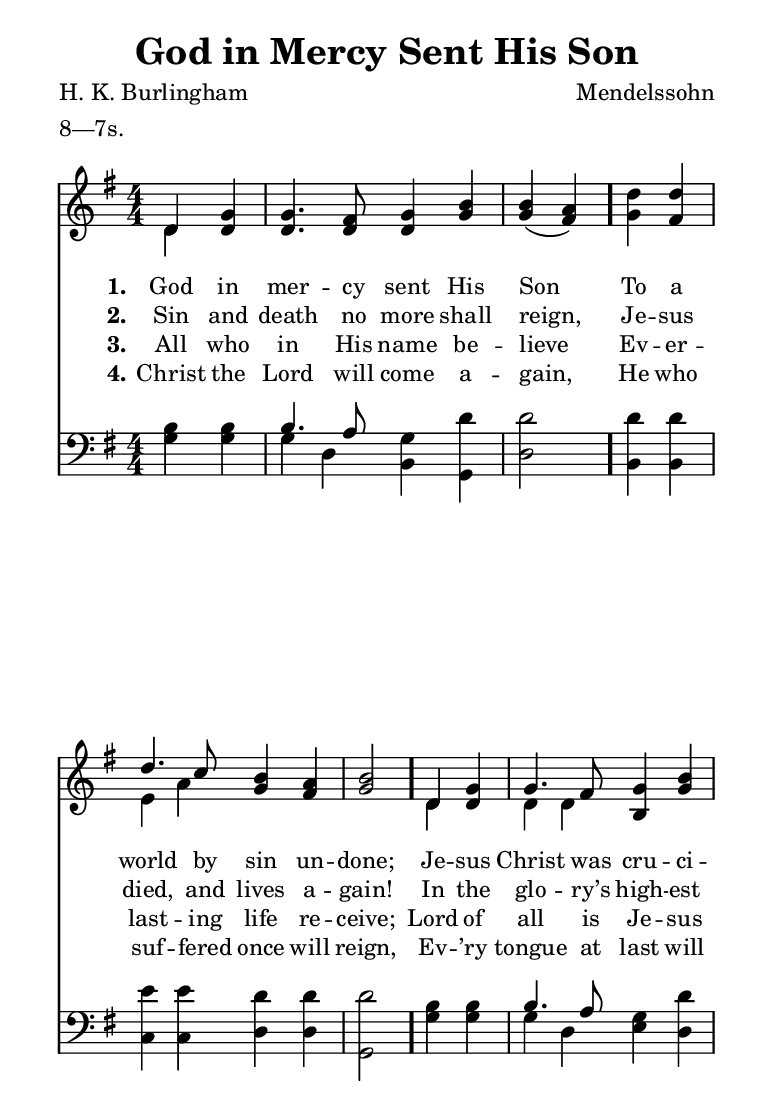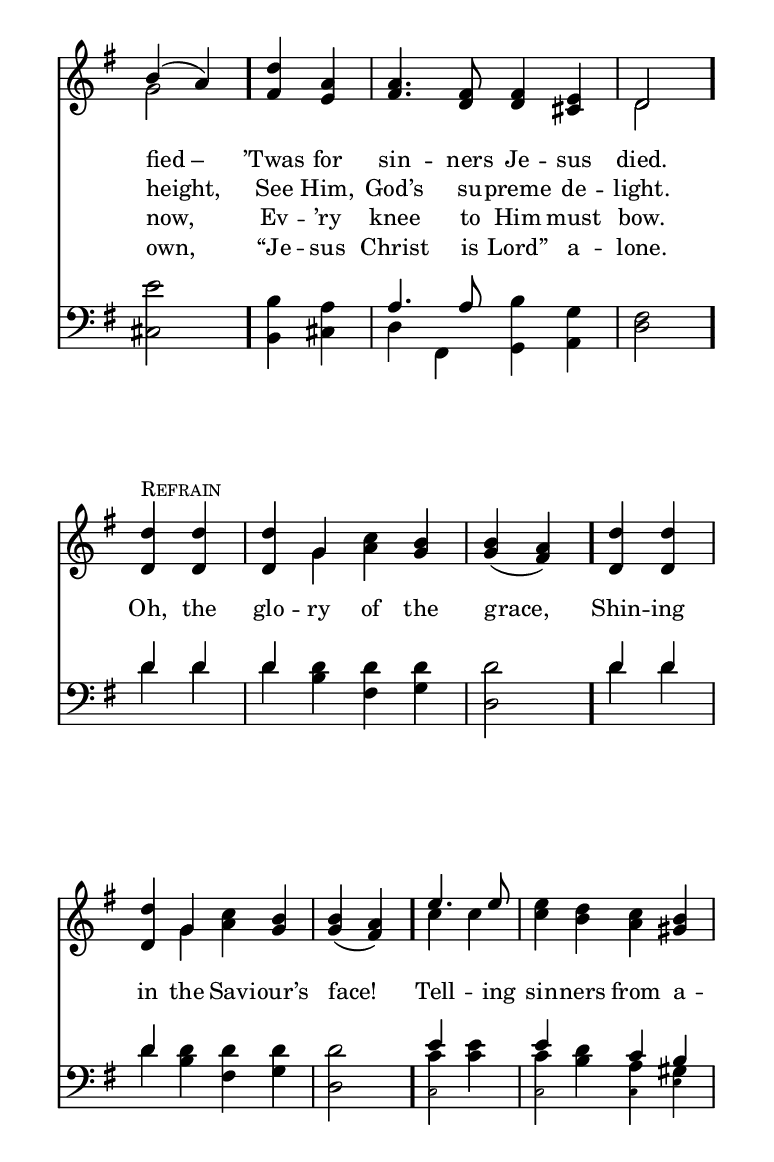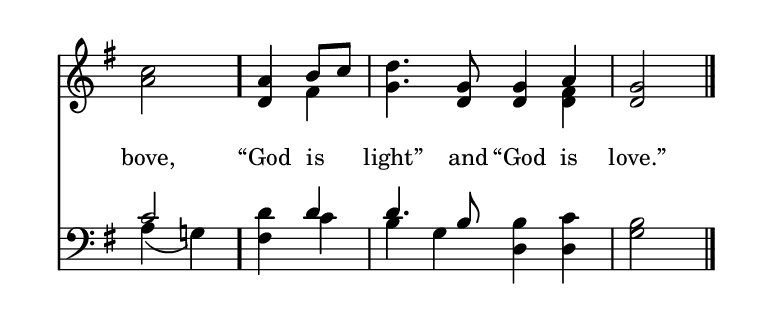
\include "common/global.ily"
\paper {
  \include "common/paper.ily"
}

\header{
  %gospel
  hymnnumber = "16"
  title = "God in Mercy Sent His Son"
  tunename = "Herald Angels"
  meter = "8—7s."
  poet = "H. K. Burlingham"
  composer = "Mendelssohn"
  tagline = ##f
}

% for fermata in MIDI
ta = { \tempo 4=80 }
tb = { \tempo 4=40 }

patternAA = { c4 c4 | c4. c8 c4 c4 | c4( c4) } % Line 1 soprano / alto / bass, Line 3 soprano
patternAB = { c4 c4 | c4. c8 c4 c4 | c2 } % Line 1 tenor, Line 2 soprano, Line 3 tenor, Line 4 soprano / alto / tenor
patternAC = { c4 c8[ c8 ] | c4. c8 c4 c4 | c2 } % Refrain line 4 soprano

patternBA = { c4 c4 | c4 c4 c4 c4 | c2 } % Line 2 alto, Line 3 alto / bass, Line 4 bass, Refrain line 1 / 2 tenor / bass, Refrain line 3 tenor, Refrain line 4 bass
patternBB = { c4 c4 | c4 c4 c4 c4 | c4( c4) } % Refrain line 1 / 2 soprano / alto, Refrain line 3 bass
patternBC = { c4. c8 | c4 c4 c4 c4 | c2 } % Refrain line 3 soprano

global = {
  \include "common/overrides.ily"
  \override Staff.TimeSignature.style = #'numbered
  \time 4/4
  \override Score.MetronomeMark.transparent = ##t % hide all fermata changes too
  \ta
  \key g \major
  \partial 2
  \autoBeamOff
}

notesSoprano = {
\global
\relative c' {

  \changePitch \patternAA { d g   | g fis g b   | b a }
  \changePitch \patternAB { d d   | d c b a     | b   }
  \changePitch \patternAA { d, g  | g fis g b   | b a }
  \changePitch \patternAB { d a   | a fis fis e | d   }

  << s^\markup { \small \caps "Refrain" }
  \changePitch \patternBB { d' d  | d g, c b    | b a } >>
  \changePitch \patternBB { d d   | d g, c b    | b a }
  \changePitch \patternBC { e' e  | e d c b     | c   }
  \changePitch \patternAC { a b c | d g, g a    | g   }

  \bar "|."

}
}

notesAlto = {
\global
\relative e' {

  \changePitch \patternAA { d d    | d d d g       | g fis }
  \changePitch \patternBA { g fis  | e a g fis     | g     }
  \changePitch \patternBA { d d    | d d b g'      | g     }
  \changePitch \patternAB { fis e  | fis d d cis   | d     }

  \changePitch \patternBB { d d    | d g a g       | g fis }
  \changePitch \patternBB { d d    | d g a g       | g fis }
  \changePitch \patternBA { c' c   | c b a gis     | a     }
  \changePitch \patternAB { d, fis | g d d <d fis> | d     }

}
}

notesTenor = {
\global
\relative a {

  \changePitch \patternAB { b b  | b a g d' | d   }
  \changePitch \patternBA { d d  | e e d d  | d   }
  \changePitch \patternAB { b b  | b a g d' | e   }
  \changePitch \patternAB { b a  | a a b g  | fis }

  \changePitch \patternBA { d' d | d d d d  | d   }
  \changePitch \patternBA { d d  | d d d d  | d   }
  \changePitch \patternBA { e e  | e d c b  | c   }
  \changePitch \patternAB { d d  | d b b c  | b   }

}
}

notesBass = {
\global
\relative f {

  \changePitch \patternBA { g g    | g d b g    | d'   }
  \changePitch \patternBA { b b    | c c d d    | g,   }
  \changePitch \patternBA { g' g   | g d e d    | cis  }
  \changePitch \patternBA { b cis! | d fis, g a | d    }

  \changePitch \patternBA { d' d   | d b fis g  | d    }
  \changePitch \patternBA { d' d   | d b fis g  | d    }
  <<
  \changePitch \patternBB { c' c   | c b a gis  | a g! }
  {
  \tweak font-size #-4 c,2 |
  \tweak font-size #-4 c2
  \tweak font-size #-4 c4
  \tweak font-size #-4 e4 }
  >>
  \changePitch \patternBA { fis c' | b g d d    | g    }

}
}

Refrain = \lyricmode {

Oh, the glo -- ry of the grace, \bar "."
Shin -- ing in the Sav -- iour’s face! \bar "." \eogbreak
Tell -- ing sin -- ners from a -- bove, \bar "."
“God is light” and “God is love.” \bar "." \eogbreak

}

wordsA = \lyricmode {
\set stanza = "1."

God in mer -- cy sent His Son \bar "."
To a world by sin un -- done; \bar "." \eogbreak
Je -- sus Christ was cru -- ci -- fied_– \bar "."
’Twas for sin -- ners Je -- sus died. \bar "." \eogbreak

}

wordsB = \lyricmode {
\set stanza = "2."

Sin and death no more shall reign,
Je -- sus died, and lives a -- gain!
In the glo -- ry’s high -- est height,
See Him, God’s su -- preme de -- light.

\Refrain

}

wordsC = \lyricmode {
\set stanza = "3."

All who in His name be -- lieve
Ev -- er -- last -- ing life re -- ceive;
Lord of all is Je -- sus now,
Ev -- ’ry knee to Him must bow.

}

wordsD = \lyricmode {
\set stanza = "4."

Christ the Lord will come a -- gain,
He who suf -- fered once will reign,
Ev -- ’ry tongue at last will own,
“Je -- sus Christ is Lord” a -- lone.

}

\score {
  \context ChoirStaff <<
    \context Staff = upper <<
      \set Staff.autoBeaming = ##f
      \set ChoirStaff.systemStartDelimiter = #'SystemStartBar
      \set ChoirStaff.printPartCombineTexts = ##f
      \partcombine #'(2 . 11) \notesSoprano \notesAlto
      \context NullVoice = sopranos { \voiceOne << \notesSoprano >> }
      \context Lyrics = one   \lyricsto sopranos \wordsA
      \context Lyrics = two   \lyricsto sopranos \wordsB
      \context Lyrics = three \lyricsto sopranos \wordsC
      \context Lyrics = four  \lyricsto sopranos \wordsD
    >>
    \context Staff = men <<
      \set Staff.autoBeaming = ##f
      \clef bass
      \set ChoirStaff.printPartCombineTexts = ##f
      \partcombine #'(2 . 11) \notesTenor \notesBass
    >>
  >>
  \layout {
    \include "common/layout.ily"
  }
  #(cond ((ly:get-option 'eog-midi-permitted) #{ \midi{
    \include "common/midi.ily"
  } #}))
}

\version "2.19.49"  % necessary for upgrading to future LilyPond versions.

% vi:set et ts=2 sw=2 ai nocindent syntax=lilypond:
